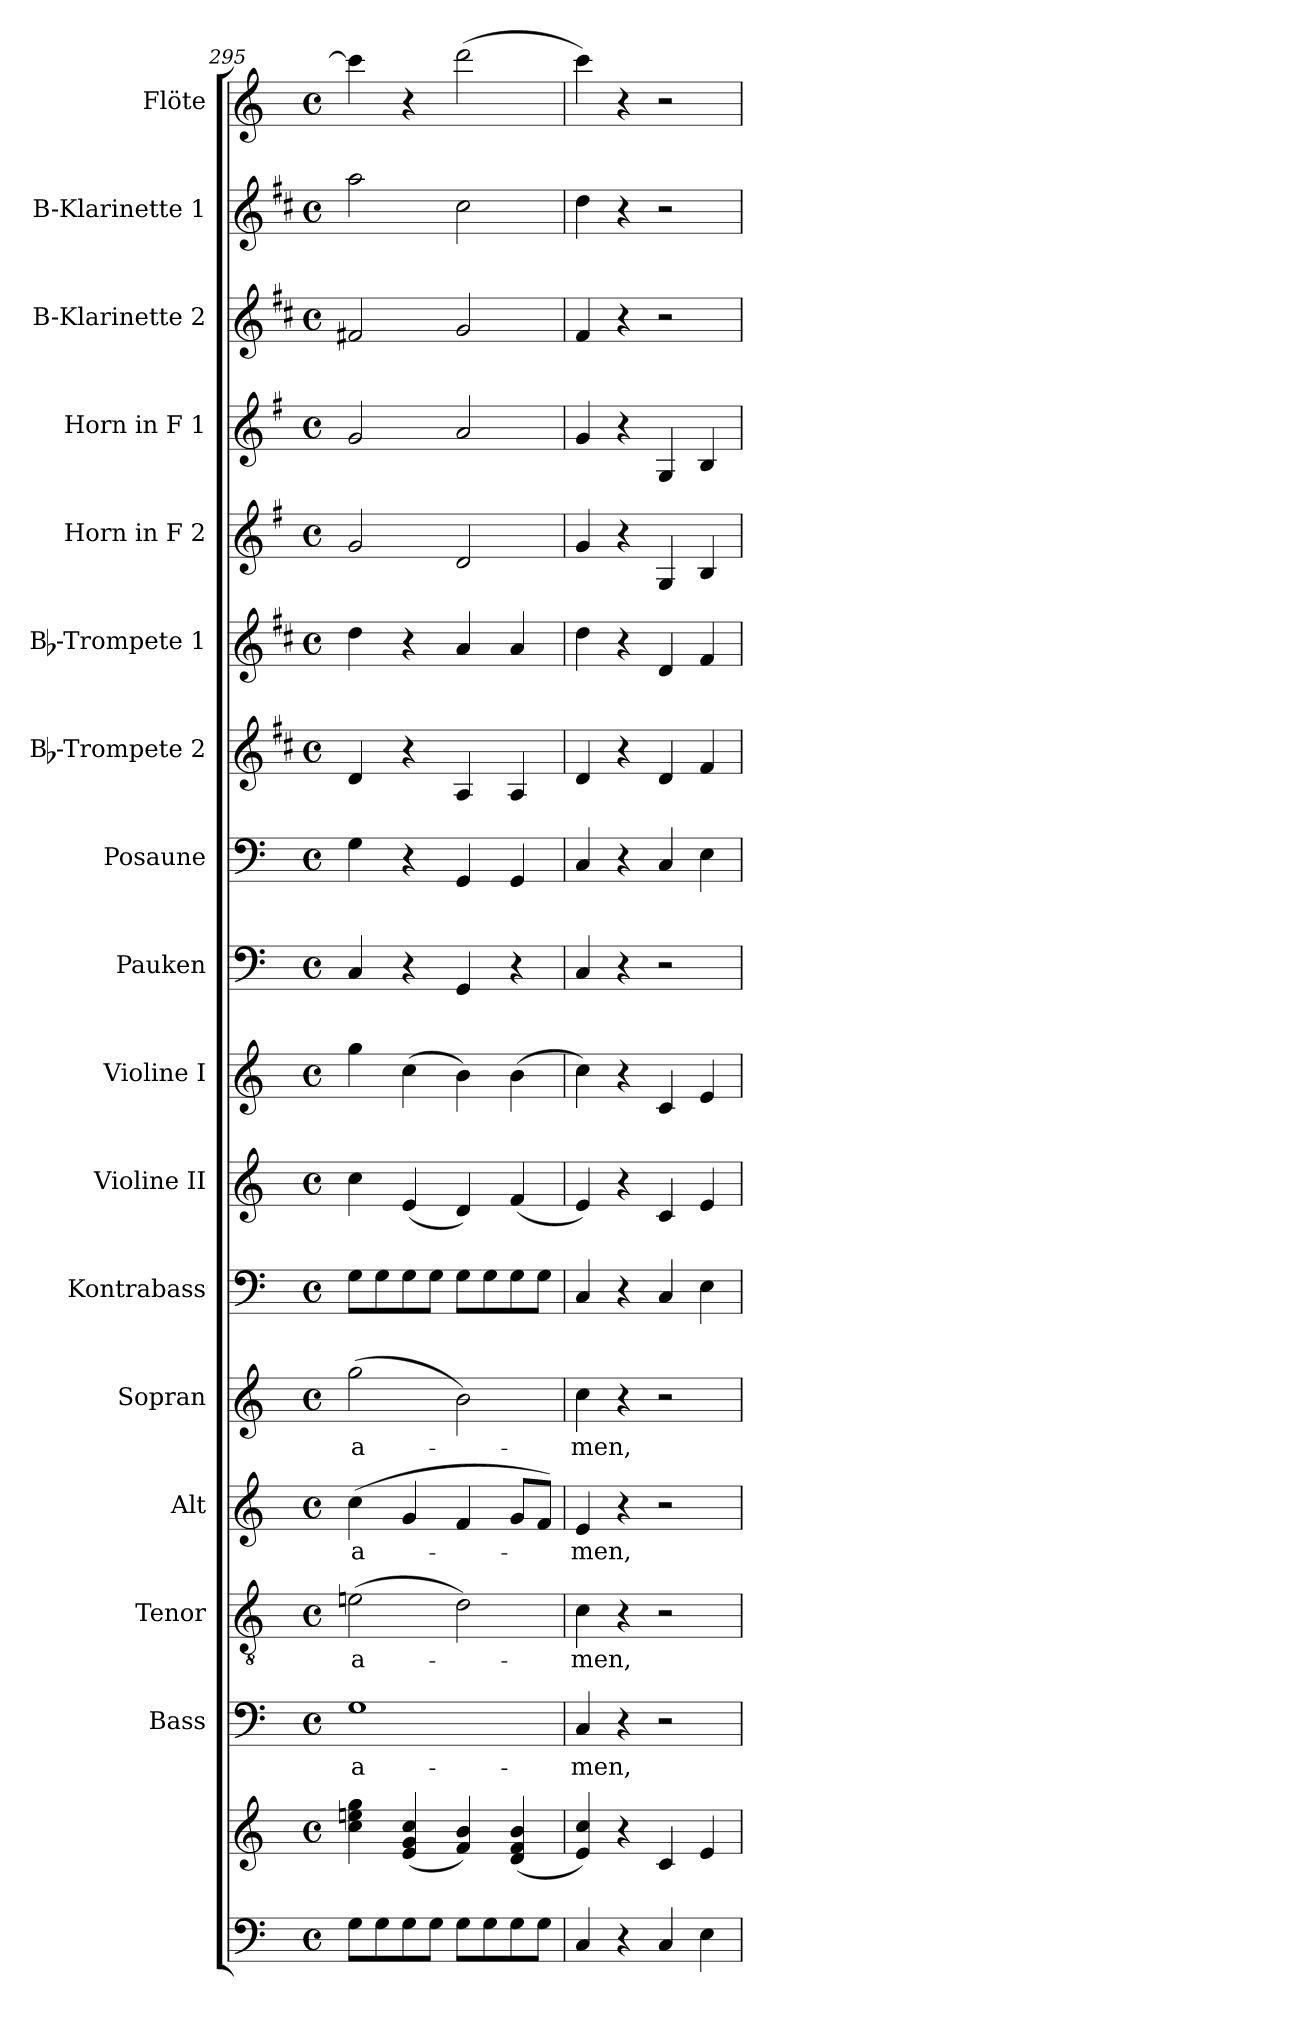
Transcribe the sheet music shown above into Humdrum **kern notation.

**kern	**kern	**kern	**text	**kern	**text	**kern	**text	**kern	**text	**kern	**kern	**kern	**kern	**kern	**kern	**kern	**kern	**kern	**kern	**kern	**kern
*part17	*part17	*part16	*part16	*part15	*part15	*part14	*part14	*part13	*part13	*part12	*part11	*part10	*part9	*part8	*part7	*part6	*part5	*part4	*part3	*part2	*part1
*staff18	*staff17	*staff16	*staff16	*staff15	*staff15	*staff14	*staff14	*staff13	*staff13	*staff12	*staff11	*staff10	*staff9	*staff8	*staff7	*staff6	*staff5	*staff4	*staff3	*staff2	*staff1
*	*	*I"Bass	*	*I"Tenor	*	*I"Alt	*	*I"Sopran	*	*I"Kontrabass	*I"Violine II	*I"Violine I	*I"Pauken	*I"Posaune	*I"Bb-Trompete 2	*I"Bb-Trompete 1	*I"Horn in F 2	*I"Horn in F 1	*I"B-Klarinette 2	*I"B-Klarinette 1	*I"Flöte
*	*	*I'B.	*	*I'T.	*	*I'A.	*	*I'S.	*	*I'Kb.	*I'Vl. II	*I'Vl. I	*I'Pk.	*I'Pos.	*I'Bb Trp. 2	*I'Bb Trp. 1	*I'Hrn. 2	*I'Hrn. 1	*I'B Kl. 2	*I'B Kl. 1	*I'Fl.
*clefF4	*clefG2	*clefF4	*	*clefGv2	*	*clefG2	*	*clefG2	*	*clefF4	*clefG2	*clefG2	*clefF4	*clefF4	*clefG2	*clefG2	*clefG2	*clefG2	*clefG2	*clefG2	*clefG2
*	*	*	*	*	*	*	*	*	*	*ITrd7c12	*	*	*	*	*ITrd1c2	*ITrd1c2	*ITrd4c7	*ITrd4c7	*ITrd1c2	*ITrd1c2	*
*k[]	*k[]	*k[]	*	*k[]	*	*k[]	*	*k[]	*	*k[]	*k[]	*k[]	*k[]	*k[]	*k[]	*k[]	*k[]	*k[]	*k[]	*k[]	*k[]
*C:	*C:	*C:	*	*C:	*	*C:	*	*C:	*	*C:	*C:	*C:	*C:	*C:	*C:	*C:	*C:	*C:	*C:	*C:	*C:
*M4/4	*M4/4	*M4/4	*	*M4/4	*	*M4/4	*	*M4/4	*	*M4/4	*M4/4	*M4/4	*M4/4	*M4/4	*M4/4	*M4/4	*M4/4	*M4/4	*M4/4	*M4/4	*M4/4
*met(c)	*met(c)	*met(c)	*	*met(c)	*	*met(c)	*	*met(c)	*	*met(c)	*met(c)	*met(c)	*met(c)	*met(c)	*met(c)	*met(c)	*met(c)	*met(c)	*met(c)	*met(c)	*met(c)
=295	=295	=295	=295	=295	=295	=295	=295	=295	=295	=295	=295	=295	=295	=295	=295	=295	=295	=295	=295	=295	=295
!	!	!	!LO:LY:b	!	!LO:LY:b	!	!LO:LY:b	!	!LO:LY:b	!	!	!	!	!	!	!	!	!	!	!	!
8G\L	4cc\ 4een\ 4gg\	1G	a-	(>2en\	a-	(>4cc\	a-	(>2gg\	a-	8GG\L	4cc\	4gg\	4C/	4G\	4c/	4cc\	2c/	2c/	2en/	2gg\	4ccc\]
8G\	.	.	.	.	.	.	.	.	.	8GG\	.	.	.	.	.	.	.	.	.	.	.
8G\	(<4e/ 4g/ 4cc/	.	.	.	.	4g/	.	.	.	8GG\	(<4e/	(>4cc\	4r	4r	4r	4r	.	.	.	.	4r
8G\J	.	.	.	.	.	.	.	.	.	8GG\J	.	.	.	.	.	.	.	.	.	.	.
8G\L	4f/ 4b/)	.	.	2d\)	.	4f/	.	2b\)	.	8GG\L	4d/)	4b\)	4GG/	4GG/	4G/	4g/	2G/	2d/	2f/	2b\	(>2ddd\
8G\	.	.	.	.	.	.	.	.	.	8GG\	.	.	.	.	.	.	.	.	.	.	.
8G\	(<4d/ 4f/ 4b/	.	.	.	.	8g/L	.	.	.	8GG\	(<4f/	(>4b\	4r	4GG/	4G/	4g/	.	.	.	.	.
8G\J	.	.	.	.	.	8f/J)	.	.	.	8GG\J	.	.	.	.	.	.	.	.	.	.	.
=296	=296	=296	=296	=296	=296	=296	=296	=296	=296	=296	=296	=296	=296	=296	=296	=296	=296	=296	=296	=296	=296
!	!	!	!LO:LY:b	!	!LO:LY:b	!	!LO:LY:b	!	!LO:LY:b	!	!	!	!	!	!	!	!	!	!	!	!
4C/	4e/ 4cc/)	4C/	-men,	4c\	-men,	4e/	-men,	4cc\	-men,	4CC/	4e/)	4cc\)	4C/	4C/	4c/	4cc\	4c/	4c/	4e/	4cc\	4ccc\)
4r	4r	4r	.	4r	.	4r	.	4r	.	4r	4r	4r	4r	4r	4r	4r	4r	4r	4r	4r	4r
4C/	4c/	2r	.	2r	.	2r	.	2r	.	4CC/	4c/	4c/	2r	4C/	4c/	4c/	4C/	4C/	2r	2r	2r
4E\	4e/	.	.	.	.	.	.	.	.	4EE\	4e/	4e/	.	4E\	4e/	4e/	4E/	4E/	.	.	.
=	=	=	=	=	=	=	=	=	=	=	=	=	=	=	=	=	=	=	=	=	=
*-	*-	*-	*-	*-	*-	*-	*-	*-	*-	*-	*-	*-	*-	*-	*-	*-	*-	*-	*-	*-	*-
